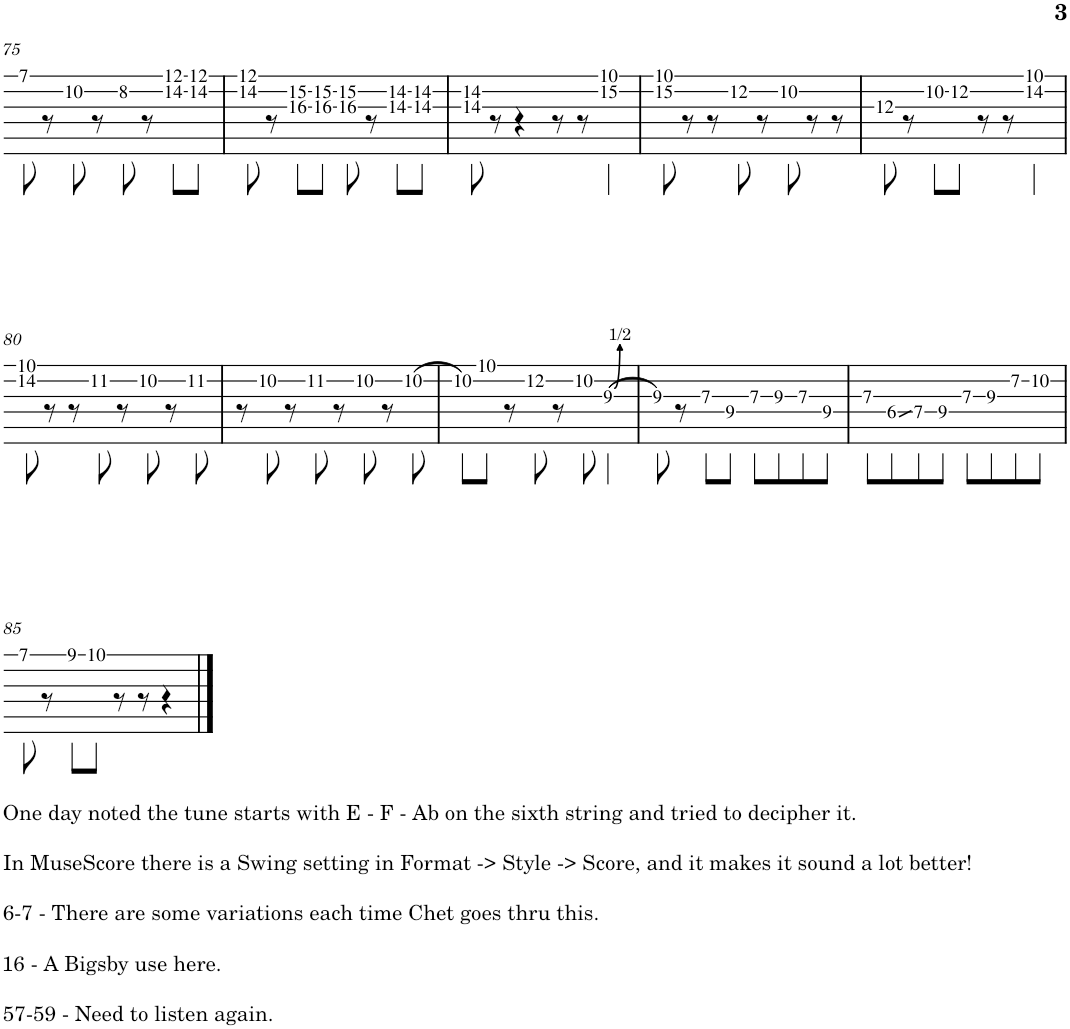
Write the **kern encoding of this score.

**kern
*part1
*staff1
*I"Guitar
*I'Guit.
!!LO:PB:g=z
*
*k[f#c#g#]
*M4/4
=75
8b\
8r
8a\
8r
8g\
8r
8cc#\ 8ee\L
8cc#\ 8ee\J
=76
8cc#\ 8ee\
8r
8b\ 8dd\L
8b\ 8dd\J
8b\ 8dd\
8r
8a\ 8cc#\L
8a\ 8cc#\J
=77
8a\ 8cc#\
8r
4r
8r
8r
4dd\ 4dd\
=78
8dd\ 8dd\
8r
8r
8b\
8r
8a\
8r
8r
=79
8g\
8r
8a\L
8b\J
8r
8r
4cc#\ 4dd\
!!LO:LB:g=z
=80
8cc#\ 8dd\
8r
8r
8a#\
8r
8a\
8r
8a#\
=81
8r
8a\
8r
8a#\
8r
8a\
8r
[8a\
=82
8a\L]
8dd\J
8r
8b\
8r
8a\
[4e\
=83
8e\]
8r
8d\L
8B\J
8d\L
8e\
8d\
8B\J
=84
8d\L
8G#\
8A\
8B\J
8d\L
8e\
8f#\
8a\J
!!LO:LB:g=z
=85
!LO:TX:b:t=One day noted the tune starts with E - F - Ab on the sixth string and tried to decipher it.
!LO:TX:b:t=In MuseScore there is a Swing setting in Format -> Style -> Score, and it makes it sound a lot better!
!LO:TX:b:t=6-7 - There are some variations each time Chet goes thru this.
!LO:TX:b:t=16 - A Bigsby use here.
!LO:TX:b:t=57-59 - Need to listen again.
8b\
8r
8cc#\L
8dd\J
8r
8r
4r
==
*-
